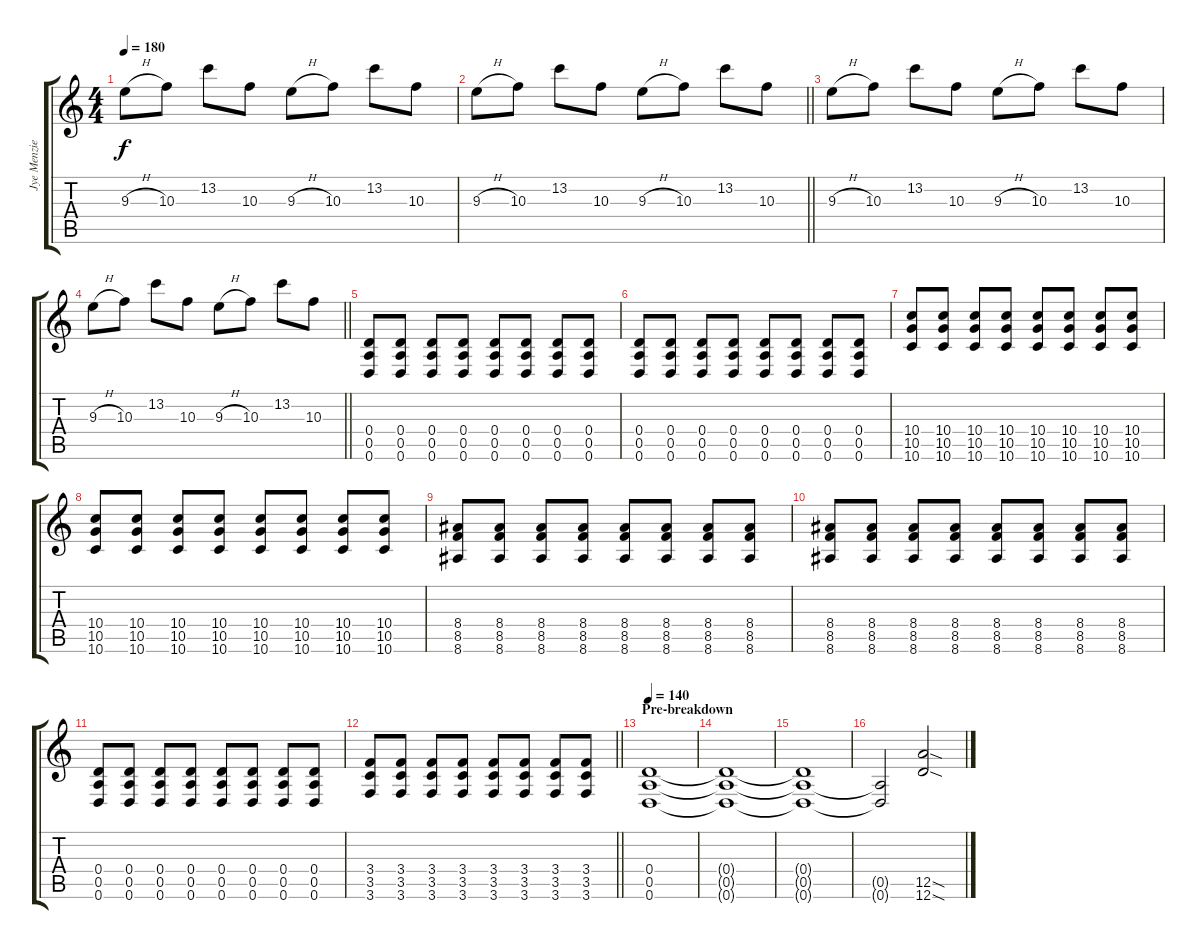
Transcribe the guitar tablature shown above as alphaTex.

\track ("Jye Menzies" "Jye Menzie") {instrument distortionguitar}
\staff {score tabs}
\tuning (E4 B3 G3 D3 A2 D2) {hide}
\ts (4 4)
\tempo 180
\clef g2
\ks c
9.3{h}.8{dy f} 10.3.8 13.2.8 10.3.8 9.3{h}.8 10.3.8 13.2.8 10.3.8 |
\barLineRight lightlight
9.3{h}.8 10.3.8 13.2.8 10.3.8 9.3{h}.8 10.3.8 13.2.8 10.3.8 |
9.3{h}.8 10.3.8 13.2.8 10.3.8 9.3{h}.8 10.3.8 13.2.8 10.3.8 |
\barLineRight lightlight
9.3{h}.8 10.3.8 13.2.8 10.3.8 9.3{h}.8 10.3.8 13.2.8 10.3.8 |
(0.4 0.5 0.6).8 (0.4 0.5 0.6).8 (0.4 0.5 0.6).8 (0.4 0.5 0.6).8 (0.4 0.5 0.6).8 (0.4 0.5 0.6).8 (0.4 0.5 0.6).8 (0.4 0.5 0.6).8 |
(0.4 0.5 0.6).8 (0.4 0.5 0.6).8 (0.4 0.5 0.6).8 (0.4 0.5 0.6).8 (0.4 0.5 0.6).8 (0.4 0.5 0.6).8 (0.4 0.5 0.6).8 (0.4 0.5 0.6).8 |
(10.4 10.5 10.6).8 (10.4 10.5 10.6).8 (10.4 10.5 10.6).8 (10.4 10.5 10.6).8 (10.4 10.5 10.6).8 (10.4 10.5 10.6).8 (10.4 10.5 10.6).8 (10.4 10.5 10.6).8 |
(10.4 10.5 10.6).8 (10.4 10.5 10.6).8 (10.4 10.5 10.6).8 (10.4 10.5 10.6).8 (10.4 10.5 10.6).8 (10.4 10.5 10.6).8 (10.4 10.5 10.6).8 (10.4 10.5 10.6).8 |
(8.4 8.5 8.6).8 (8.4 8.5 8.6).8 (8.4 8.5 8.6).8 (8.4 8.5 8.6).8 (8.4 8.5 8.6).8 (8.4 8.5 8.6).8 (8.4 8.5 8.6).8 (8.4 8.5 8.6).8 |
(8.4 8.5 8.6).8 (8.4 8.5 8.6).8 (8.4 8.5 8.6).8 (8.4 8.5 8.6).8 (8.4 8.5 8.6).8 (8.4 8.5 8.6).8 (8.4 8.5 8.6).8 (8.4 8.5 8.6).8 |
(0.4 0.5 0.6).8 (0.4 0.5 0.6).8 (0.4 0.5 0.6).8 (0.4 0.5 0.6).8 (0.4 0.5 0.6).8 (0.4 0.5 0.6).8 (0.4 0.5 0.6).8 (0.4 0.5 0.6).8 |
\barLineRight lightlight
(3.4 3.5 3.6).8 (3.4 3.5 3.6).8 (3.4 3.5 3.6).8 (3.4 3.5 3.6).8 (3.4 3.5 3.6).8 (3.4 3.5 3.6).8 (3.4 3.5 3.6).8 (3.4 3.5 3.6).8 |
\section ("" "Pre-breakdown")
\tempo 140
(0.4 0.5 0.6).1 |
(0.4{t} 0.5{t} 0.6{t}).1 |
(0.4{t} 0.5{t} 0.6{t}).1 |
(0.5{t} 0.6{t}).2 (12.5{sod} 12.6{sod}).2
